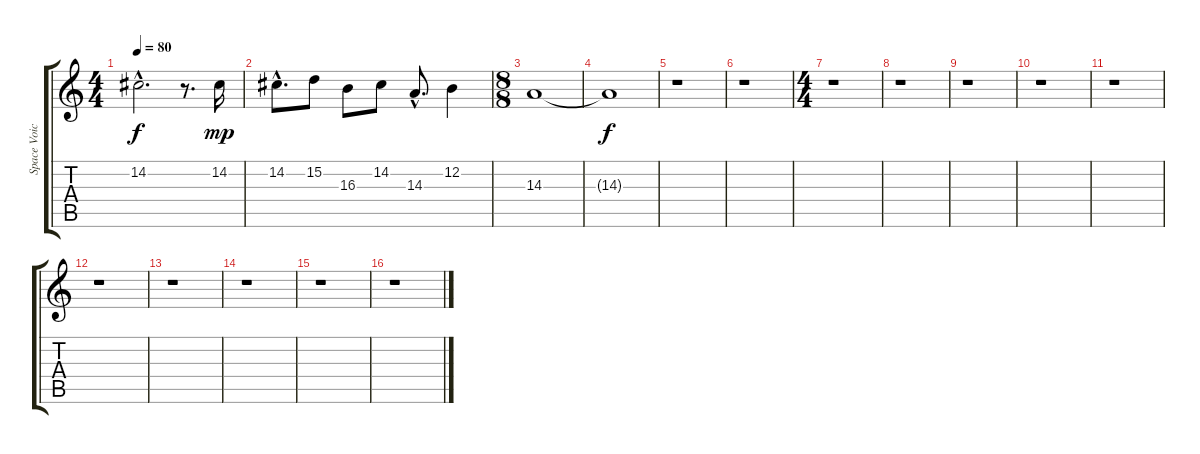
\track ("Space Voice" "Space Voic") {instrument lead8bassandlead}
\staff {score tabs}
\tuning (E4 B3 G3 D3 A2 E2) {hide}
\ts (4 4)
\tempo 80
\clef g2
\ks c
14.2{hac t}.2{d dy f} r.8{d} 14.2.16{dy mp} |
14.2{hac}.8{d} 15.2.8 16.3.8 14.2.8 14.3{hac}.8{d} 12.2.4 |
\ts (8 8)
14.3.1 |
14.3{t}.1{dy f} |
r.1 |
r.1 |
\ts (4 4)
r.1 |
r.1 |
r.1 |
r.1 |
r.1 |
r.1 |
r.1 |
r.1 |
r.1 |
r.1
